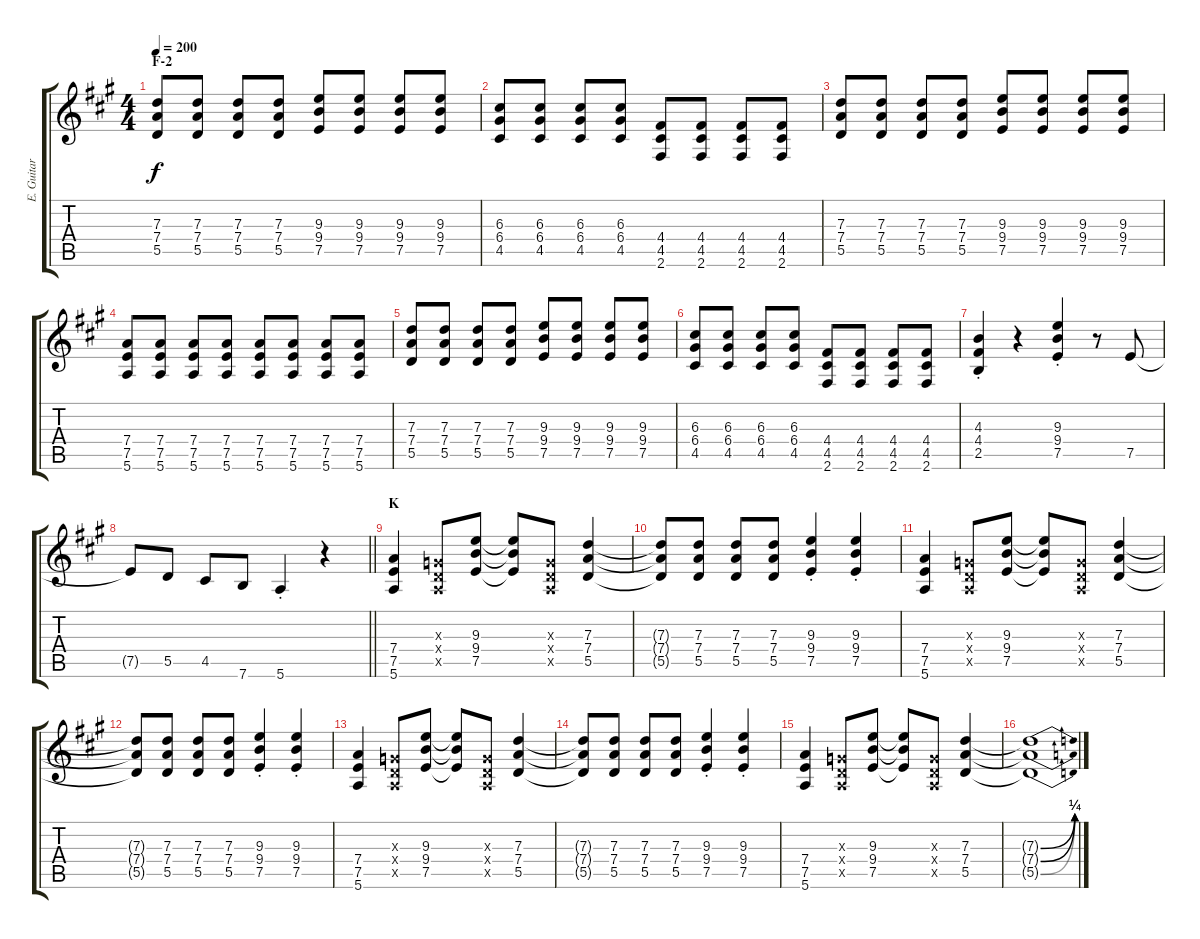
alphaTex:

\track ("E. Guitar II" "E. Guitar ") {instrument overdrivenguitar}
\staff {score tabs}
\tuning (E4 B3 G3 D3 A2 E2) {hide}
\ts (4 4)
\section ("" "F-2")
\tempo 200
\clef g2
\ks a
(7.3 7.4 5.5).8{dy f} (7.3 7.4 5.5).8 (7.3 7.4 5.5).8 (7.3 7.4 5.5).8 (9.3 9.4 7.5).8 (9.3 9.4 7.5).8 (9.3 9.4 7.5).8 (9.3 9.4 7.5).8 |
(6.3 6.4 4.5).8 (6.3 6.4 4.5).8 (6.3 6.4 4.5).8 (6.3 6.4 4.5).8 (4.4 4.5 2.6).8 (4.4 4.5 2.6).8 (4.4 4.5 2.6).8 (4.4 4.5 2.6).8 |
(7.3 7.4 5.5).8 (7.3 7.4 5.5).8 (7.3 7.4 5.5).8 (7.3 7.4 5.5).8 (9.3 9.4 7.5).8 (9.3 9.4 7.5).8 (9.3 9.4 7.5).8 (9.3 9.4 7.5).8 |
(7.4 7.5 5.6).8 (7.4 7.5 5.6).8 (7.4 7.5 5.6).8 (7.4 7.5 5.6).8 (7.4 7.5 5.6).8 (7.4 7.5 5.6).8 (7.4 7.5 5.6).8 (7.4 7.5 5.6).8 |
(7.3 7.4 5.5).8 (7.3 7.4 5.5).8 (7.3 7.4 5.5).8 (7.3 7.4 5.5).8 (9.3 9.4 7.5).8 (9.3 9.4 7.5).8 (9.3 9.4 7.5).8 (9.3 9.4 7.5).8 |
(6.3 6.4 4.5).8 (6.3 6.4 4.5).8 (6.3 6.4 4.5).8 (6.3 6.4 4.5).8 (4.4 4.5 2.6).8 (4.4 4.5 2.6).8 (4.4 4.5 2.6).8 (4.4 4.5 2.6).8 |
(4.3{st} 4.4{st} 2.5{st}).4 r.4 (9.3{st} 9.4{st} 7.5{st}).4 r.8 7.5.8 |
\barLineRight lightlight
7.5{t}.8 5.5.8 4.5.8 7.6.8 5.6{st}.4 r.4 |
\section ("" "K")
(7.4 7.5 5.6).4 (0.3{x} 0.4{x} 0.5{x}).8 (9.3 9.4 7.5).8 (9.3{t} 9.4{t} 7.5{t}).8 (0.3{x} 0.4{x} 0.5{x}).8 (7.3 7.4 5.5).4 |
(7.3{t} 7.4{t} 5.5{t}).8 (7.3 7.4 5.5).8 (7.3 7.4 5.5).8 (7.3 7.4 5.5).8 (9.3{st} 9.4{st} 7.5{st}).4 (9.3{st} 9.4{st} 7.5{st}).4 |
(7.4 7.5 5.6).4 (0.3{x} 0.4{x} 0.5{x}).8 (9.3 9.4 7.5).8 (9.3{t} 9.4{t} 7.5{t}).8 (0.3{x} 0.4{x} 0.5{x}).8 (7.3 7.4 5.5).4 |
(7.3{t} 7.4{t} 5.5{t}).8 (7.3 7.4 5.5).8 (7.3 7.4 5.5).8 (7.3 7.4 5.5).8 (9.3{st} 9.4{st} 7.5{st}).4 (9.3{st} 9.4{st} 7.5{st}).4 |
(7.4 7.5 5.6).4 (0.3{x} 0.4{x} 0.5{x}).8 (9.3 9.4 7.5).8 (9.3{t} 9.4{t} 7.5{t}).8 (0.3{x} 0.4{x} 0.5{x}).8 (7.3 7.4 5.5).4 |
(7.3{t} 7.4{t} 5.5{t}).8 (7.3 7.4 5.5).8 (7.3 7.4 5.5).8 (7.3 7.4 5.5).8 (9.3{st} 9.4{st} 7.5{st}).4 (9.3{st} 9.4{st} 7.5{st}).4 |
(7.4 7.5 5.6).4 (0.3{x} 0.4{x} 0.5{x}).8 (9.3 9.4 7.5).8 (9.3{t} 9.4{t} 7.5{t}).8 (0.3{x} 0.4{x} 0.5{x}).8 (7.3 7.4 5.5).4 |
(7.3{be (bend 0 0 60 1) t} 7.4{be (bend 0 0 60 1) t} 5.5{be (bend 0 0 60 1) t}).1
